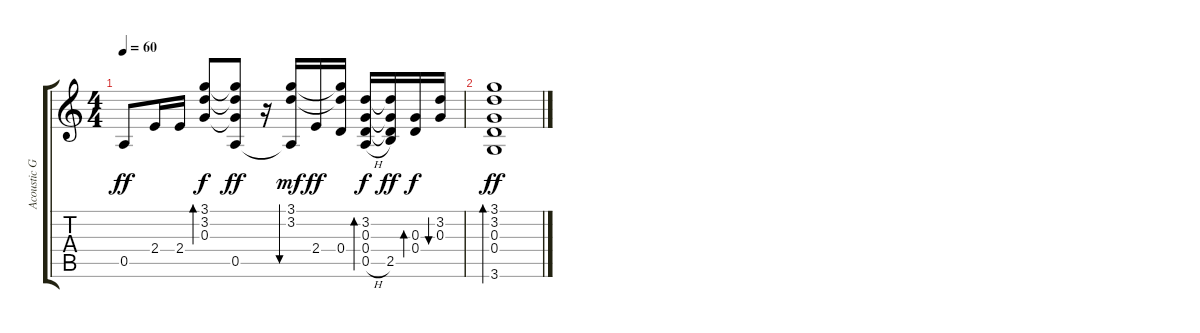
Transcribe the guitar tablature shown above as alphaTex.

\track ("Acoustic Guitar" "Acoustic G") {instrument acousticguitarsteel}
\staff {score tabs}
\tuning (E4 B3 G3 D3 A2 E2) {hide}
\ts (4 4)
\tempo 60
\clef g2
\ks c
0.5.8{dy ff volume 2} 2.4.16 2.4.16 (3.1 3.2 0.3).8{bd 120 dy f} (3.1{t} 3.2{t} 0.3{t} 0.5).8{dy ff} r.16 (3.1 3.2 0.5{t}).16{bu 120 dy mf} 2.4.16{dy ff} (3.1{t} 3.2{t} 0.4).16 (3.2 0.3 0.4 0.5{h}).16{bd 120 dy f} (3.2{t} 0.3{t} 0.4{t} 2.5).16{dy ff} (0.3 0.4).16{bd 120 dy f} (3.2 0.3).16{bu 120} |
(3.1 3.2 0.3 0.4 3.6).1{bd 120 dy ff volume 1}
